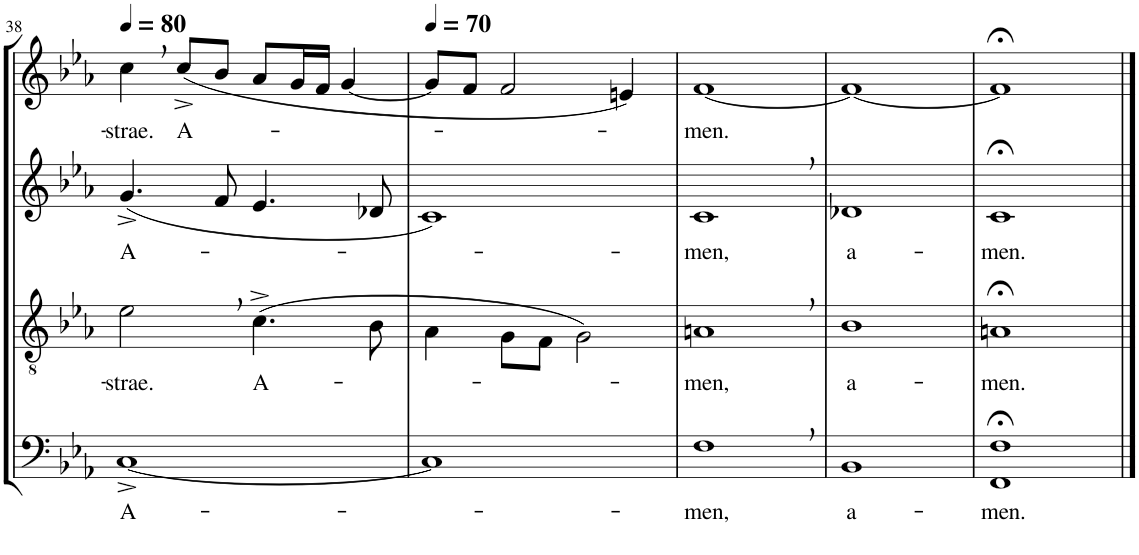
**kern	**text	**kern	**text	**kern	**text	**kern	**text
*part4	*part4	*part3	*part3	*part2	*part2	*part1	*part1
*staff4	*staff4	*staff3	*staff3	*staff2	*staff2	*staff1	*staff1
*I"Bassi	*	*I"Tenori	*	*I"Contralti	*	*I"Soprani	*
!!LO:PB:g=z
*clefF4	*	*clefGv2	*	*clefG2	*	*clefG2	*
*	*	*	*	*	*	*Trd1c2	*
*k[b-e-a-]	*	*k[b-e-a-]	*	*k[b-e-a-]	*	*k[b-e-a-]	*
*E-:	*	*E-:	*	*E-:	*	*E-:	*
*M4/4	*	*M4/4	*	*M4/4	*	*M4/4	*
*met(c)	*	*met(c)	*	*met(c)	*	*met(c)	*
*MM80	*	*MM80	*	*MM80	*	*MM80	*
=38	=38	=38	=38	=38	=38	=38	=38
!	!LO:LY:b	!	!LO:LY:b	!	!LO:LY:b	!	!LO:LY:b
[1C^	A-	2e-,\	-strae.	(4.g^/	A-	4cc,\	-strae.
!	!	!	!	!	!	!	!LO:LY:b
.	.	.	.	.	.	(8cc^/L	A-
.	.	.	.	8f/	.	8b-/J	.
!	!	!	!LO:LY:b	!	!	!	!
.	.	(4.c^\	A-	4.e-/	.	8a-/L	.
.	.	.	.	.	.	16g/L	.
.	.	.	.	.	.	16f/JJ	.
.	.	.	.	.	.	[4g/	.
.	.	8B-\	.	8d-X/	.	.	.
=39	=39	=39	=39	=39	=39	=39	=39
*	*	*	*	*	*	*MM70	*
1C]	.	4A-\	.	1c)	.	8g/L]	.
.	.	.	.	.	.	8f/J	.
.	.	8G\L	.	.	.	2f/	.
.	.	8F\J	.	.	.	.	.
.	.	2G\)	.	.	.	.	.
.	.	.	.	.	.	4en/)	.
=40	=40	=40	=40	=40	=40	=40	=40
!	!LO:LY:b	!	!LO:LY:b	!	!LO:LY:b	!	!LO:LY:b
1F,	-men,	1An,	-men,	1c,	-men,	[1f	-men.
=41	=41	=41	=41	=41	=41	=41	=41
!	!LO:LY:b	!	!LO:LY:b	!	!LO:LY:b	!	!
1BB-	a-	1B-	a-	1d-X	a-	1f_	.
=42	=42	=42	=42	=42	=42	=42	=42
!	!LO:LY:b	!	!LO:LY:b	!	!LO:LY:b	!	!
1FF;< 1F;<	-men.	1An;<	-men.	1c;<	-men.	1f;<]	.
==	==	==	==	==	==	==	==
*-	*-	*-	*-	*-	*-	*-	*-
